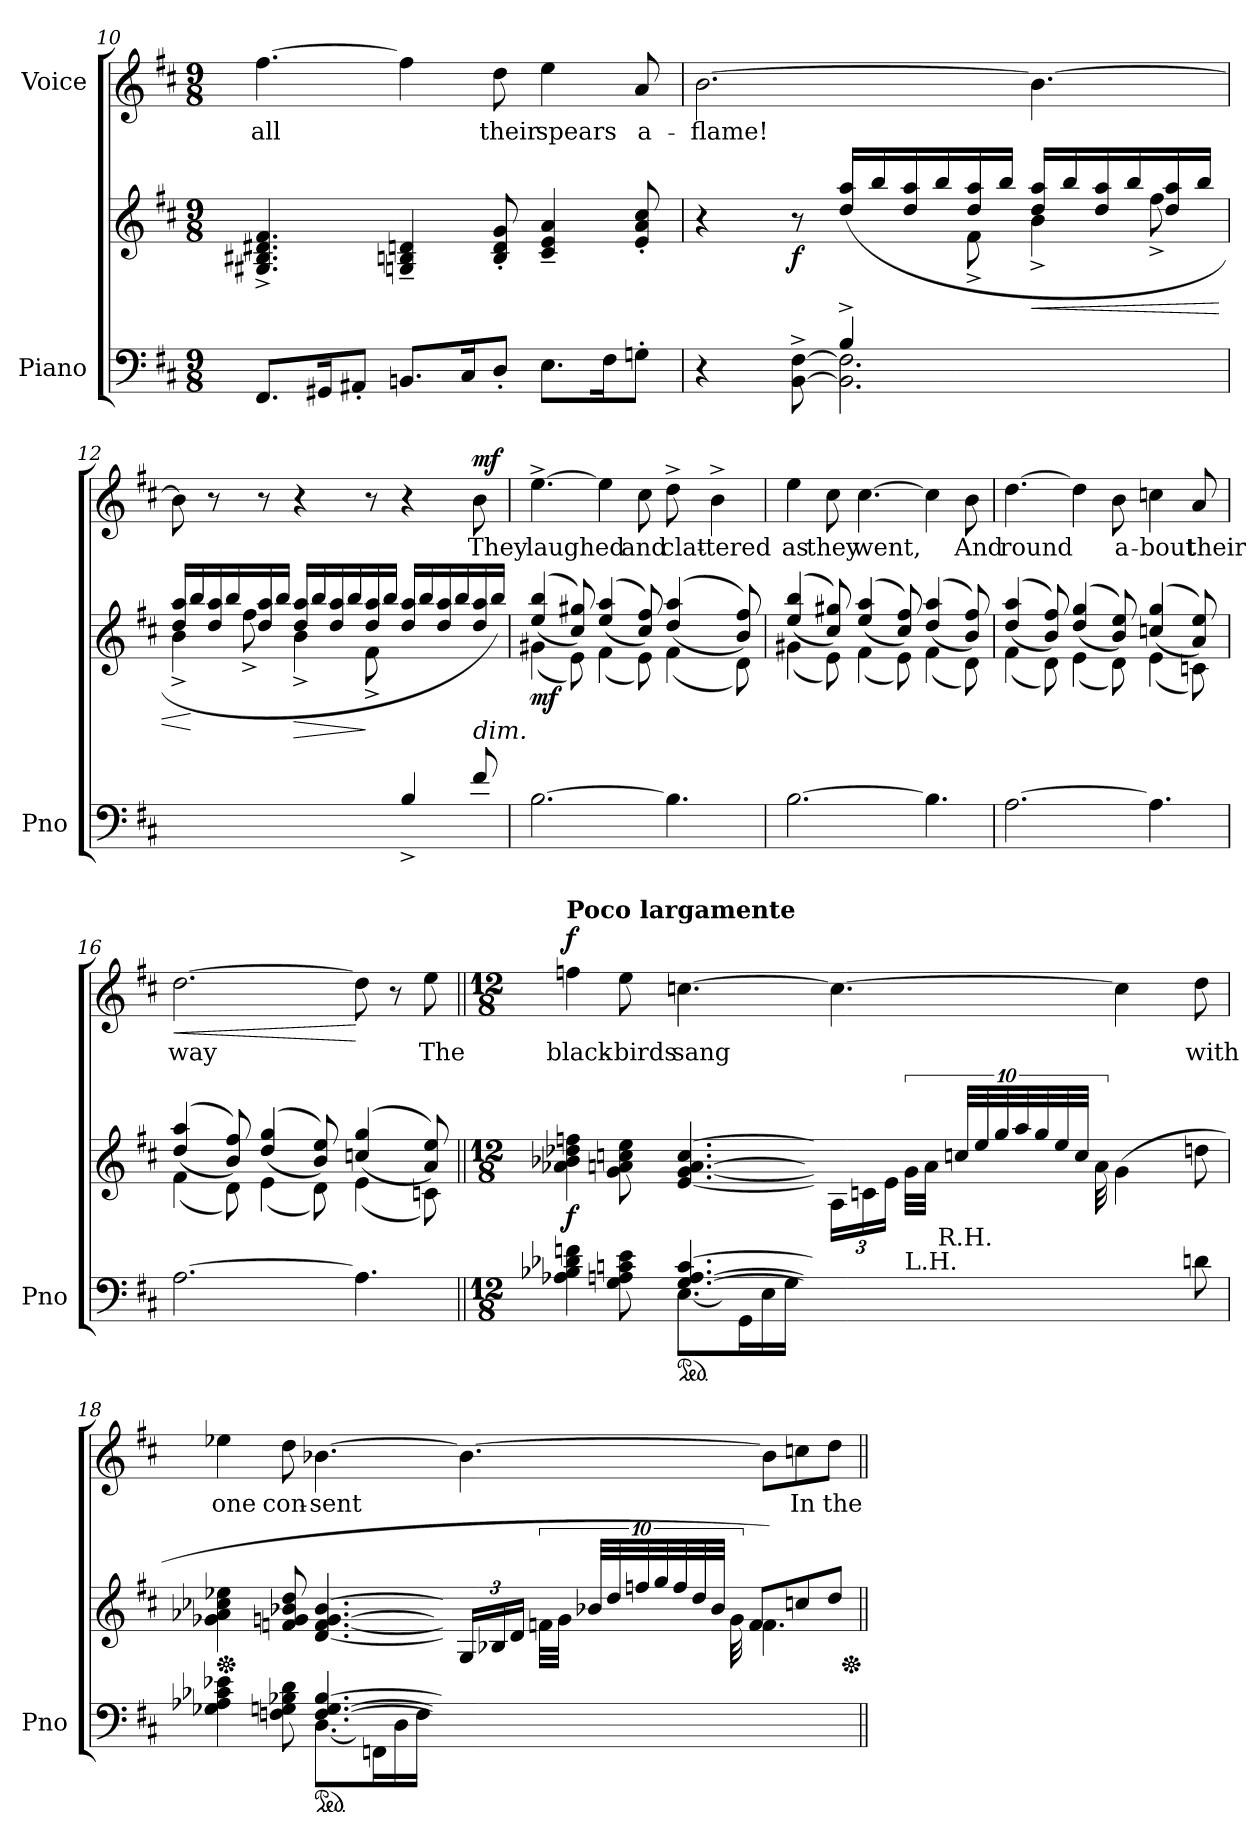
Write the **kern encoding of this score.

**kern	**kern	**dynam	**kern	**text	**dynam
*part2	*part2	*part2	*part1	*part1	*part1
*staff3	*staff2	*staff2/3	*staff1	*staff1	*staff1
*I"Piano	*	*	*I"Voice	*	*
*I'Pno	*	*	*	*	*
!!LO:PB:g=z
*clefF4	*clefG2	*	*clefG2	*	*
*k[f#c#]	*k[f#c#]	*	*k[f#c#]	*	*
*M9/8	*M9/8	*	*M9/8	*	*
=10	=10	=10	=10	=10	=10
!	!	!	!	!LO:LY:b	!
8.FF#/L	4.G#X/^ 4.B#X/^ 4.d#X/^ 4.f#/^	.	[4.ff#\	all	.
16GG#X/K	.	.	.	.	.
8AA#X'/J	.	.	.	.	.
8.BBn/L	4Gn/~ 4Bn/~ 4dn/~	.	4ff#\]	.	.
16C#/K	.	.	.	.	.
!	!	!	!	!LO:LY:b	!
8D'/J	8B/' 8d/' 8g/'	.	8dd\	their	.
!	!	!	!	!LO:LY:b	!
8.E\L	4c#/~ 4e/~ 4a/~	.	4ee\	spears	.
16F#\K	.	.	.	.	.
!	!	!	!	!LO:LY:b	!
8Gn'\J	8e/' 8a/' 8cc#/'	.	8a/	a-	.
=11	=11	=11	=11	=11	=11
*^	*^	*	*	*	*
!	!	!	!	!	!	!LO:LY:b	!
4r	4.ryy	4r	8ryy	.	[2.b\	-flame!	.
!	!	!	!	!LO:DY:b	!	!	!
*	*	*v	*v	*	*	*	*
[8BB\^ [8F#\^	.	8r	f	.	.	.
4B^/	2.BB\] 2.F#\]	(>16dd/ 16aa/LL	.	.	.	.
.	.	16bb/	.	.	.	.
.	.	16dd/ 16aa/	.	.	.	.
.	.	16bb/	.	.	.	.
*	*	*^	*	*	*	*
2ryy	.	16dd/ 16aa/	8f#^\	.	.	.	.
.	.	16bb/JJ	.	.	.	.	.
!	!	!	!	!LO:HP:b	!	!	!
.	.	16dd/ 16aa/LL	4b^\	<	4.b\_	.	.
.	.	16bb/	.	.	.	.	.
.	.	16dd/ 16aa/	.	.	.	.	.
.	.	16bb/	.	.	.	.	.
.	.	16dd/ 16aa/	8ff#^\	.	.	.	.
.	.	16bb/JJ	.	.	.	.	.
*v	*v	*	*	*	*	*	*
=12	=12	=12	=12	=12	=12	=12
2.ryy	16dd/ 16aa/LL	4b^\	.	8b\]	.	.
.	16bb/	.	[	.	.	.
.	16dd/ 16aa/	.	.	8r	.	.
.	16bb/	.	.	.	.	.
.	16dd/ 16aa/	8ff#^\	.	8r	.	.
.	16bb/JJ	.	.	.	.	.
!	!	!	!LO:HP:b	!	!	!
.	16dd/ 16aa/LL	4b^\	>	4r	.	.
.	16bb/	.	.	.	.	.
.	16dd/ 16aa/	.	.	.	.	.
.	16bb/	.	.	.	.	.
.	16dd/ 16aa/	8f#^\	]	8r	.	.
.	16bb/JJ	.	.	.	.	.
4B^/	16dd/ 16aa/LL	4.ryy	.	4r	.	.
.	16bb/	.	.	.	.	.
.	16dd/ 16aa/	.	.	.	.	.
.	16bb/	.	.	.	.	.
!LO:TX:a:i:t=dim.	!	!	!	!	!	!
!	!	!	!	!	!LO:LY:b	!LO:DY:a
8f#/	16dd/ 16aa/	.	.	8b\	They	mf
.	16bb/JJ)	.	.	.	.	.
!!LO:LB:g=z
=13	=13	=13	=13	=13	=13	=13
!	!	!	!LO:DY:b	!	!LO:LY:b	!
[2.B\	(>(>4ee/ 4bb/	(<4g#X\	mf	[4.ee^\	laughed	.
.	8cc#/ 8gg#X/))	8e\)	.	.	.	.
.	(>(>4ee/ 4aa/	(<4f#\	.	4ee\]	.	.
!	!	!	!	!	!LO:LY:b	!
.	8cc#/ 8ff#/))	8e\)	.	8cc#\	and	.
!	!	!	!	!	!LO:LY:b	!
4.B\]	(>(>4dd/ 4aa/	(<4f#\	.	8dd^\	clat-	.
!	!	!	!	!	!LO:LY:b	!
.	.	.	.	4b^\	-tered	.
.	8b/ 8ff#/))	8d\)	.	.	.	.
=14	=14	=14	=14	=14	=14	=14
!	!	!	!	!	!LO:LY:b	!
[2.B\	(>(>4ee/ 4bb/	(<4g#X\	.	4ee\	as	.
!	!	!	!	!	!LO:LY:b	!
.	8cc#/ 8gg#X/))	8e\)	.	8cc#\	they	.
!	!	!	!	!	!LO:LY:b	!
.	(>(>4ee/ 4aa/	(<4f#\	.	[4.cc#\	went,	.
.	8cc#/ 8ff#/))	8e\)	.	.	.	.
4.B\]	(>(>4dd/ 4aa/	(<4f#\	.	4cc#\]	.	.
!	!	!	!	!	!LO:LY:b	!
.	8b/ 8ff#/))	8d\)	.	8b\	And	.
=15	=15	=15	=15	=15	=15	=15
!	!	!	!	!	!LO:LY:b	!
[2.A\	(>(>4dd/ 4aa/	(<4f#\	.	[4.dd\	round	.
.	8b/ 8ff#/))	8d\)	.	.	.	.
.	(>(>4dd/ 4gg/	(<4e\	.	4dd\]	.	.
!	!	!	!	!	!LO:LY:b	!
.	8b/ 8ee/))	8d\)	.	8b\	a-	.
!	!	!	!	!	!LO:LY:b	!
4.A\]	(>(>4ccn/ 4gg/	(<4e\	.	4ccn\	-bout	.
!	!	!	!	!	!LO:LY:b	!
.	8a/ 8ee/))	8cn\)	.	8a/	their	.
!!LO:LB:g=z
=16	=16	=16	=16	=16	=16	=16
!	!	!	!	!	!LO:LY:b	!LO:HP:b
[2.A\	(>(>4dd/ 4aa/	(<4f#\	.	[2.dd\	way	<
.	8b/ 8ff#/))	8d\)	.	.	.	.
.	(>(>4dd/ 4gg/	(<4e\	.	.	.	.
.	8b/ 8ee/))	8d\)	.	.	.	.
4.A\]	(>(>4ccn/ 4gg/	(<4e\	.	8dd\]	.	[
.	.	.	.	8r	.	.
!	!	!	!	!	!LO:LY:b	!
.	8a/ 8ee/))	8cn\)	.	8ee\	The	.
=17||	=17||	=17||	=17||	=17||	=17||	=17||
*M12/8	*M12/8	*	*	*M12/8	*	*
*^	*	*	*	*	*	*
!	!	!	!	!	!LO:TX:a:B:t=Poco largamente	!	!
!	!	!	!	!LO:DY:b	!	!LO:LY:b	!LO:DY:a
*^	*^	*	*	*	*	*	*
4A-X\ 4B-X\ 4d-X\ 4fn\	4.ryy	2..ryy	5%4ryy	4a-X\ 4b-X\ 4dd-X\ 4ffn\	2.ryy	f	4ffn\	black-	f
!	!	!	!	!	!	!	!	!LO:LY:b	!
8G\ 8An\ 8cn\ 8e\	.	.	.	8g\ 8an\ 8ccn\ 8ee\	.	.	8ee\	-birds	.
*ped	*	*	*	*	*	*	*	*	*
!	!	!	!	!	!	!	!	!LO:LY:b	!
[4.G/ [4.A/ [4.c/	[8.E\L	.	.	[4.e/ [4.g/ [4.a/ [4.cc/	.	.	[4.ccn\	sang	.
.	8qE\yy]	.	.	.	.	.	.	.	.
.	(<16GG\L	.	.	.	.	.	.	.	.
.	16E\	.	.	.	.	.	.	.	.
.	16G\JJ	.	.	.	.	.	.	.	.
8qG/yy] 8qA/yy] 8qc/yy]	.	.	.	8qe/yy] 8qg/yy] 8qa/yy] 8qcc/yy]	.	.	.	.	.
*	*	*	*	*	*Xbrackettup	*	*	*	*
2.ryy	4rGGGGyy	.	.	2ryy	24A\LL	.	4.cc\_	.	.
.	.	.	.	.	24c\	.	.	.	.
.	.	.	10ryy	.	.	.	.	.	.
.	.	.	.	.	24e\JJ	.	.	.	.
*	*	*	*	*	*brackettup	*	*	*	*
!	!	!LO:TX:a:t=L.H.	!	!	!	!	!	!	!
.	.	2ryy	.	.	40g\LL	.	.	.	.
.	.	.	40ryy	.	40a\JJ	.	.	.	.
!	!	!	!LO:TX:a:t=R.H.	!	!	!	!	!	!
.	.	.	5%2ryy	.	40ccn/LL	.	.	.	.
.	.	.	.	.	40ee/	.	.	.	.
.	.	.	.	.	40gg/	.	.	.	.
.	4.ryy	.	.	.	40aa/	.	.	.	.
.	.	.	.	.	40gg/	.	.	.	.
.	.	.	.	.	40ee/	.	.	.	.
.	.	.	.	.	40cc/JJ	.	.	.	.
.	.	.	.	.	40a\	.	.	.	.
.	.	.	.	.	(4g\	.	4cc\]	.	.
.	.	.	.	4ryy	.	.	.	.	.
.	.	.	10..ryy	.	.	.	.	.	.
!	!	!	!	!	!	!	!	!LO:LY:b	!
.	8dn\	8ryy	.	.	8ddn\	.	8dd\	with	.
*	*v	*v	*v	*	*	*	*	*	*
*	*	*v	*v	*	*	*	*
!!LO:LB:g=z
=18	=18	=18	=18	=18	=18	=18
*	*	*Xped	*	*	*	*
*^	*	*^	*	*	*	*
*	*	*^	*	*^	*	*	*	*
!	!	!	!	!	!	!	!	!	!LO:LY:b	!
*	*v	*v	*v	*	*	*	*	*	*	*
4G-X\ 4A-X\ 4c-X\ 4e-X\	4.rBByy	4g-X\ 4a-X\ 4cc-X\ 4ee-X\	2.ryy	8ryy	.	4ee-X\	one	.
!	!	!	!	!	!	!	!LO:LY:b	!
*	*	*	*v	*v	*	*	*	*
8Fn\ 8Gn\ 8B-X\ 8d\	.	8fn/ 8gn/ 8b-X/ 8dd/	.	.	8dd\	con-	.
*ped	*	*	*	*	*	*	*
!	!	!	!	!	!	!LO:LY:b	!
[4.F/ [4.G/ [4.B-/	[8.D\L	[4.d/ [4.f/ [4.g/ [4.b-/	.	.	[4.b-X\	-sent	.
.	8qD\yy]	.	.	.	.	.	.
.	16FFn\L	.	.	.	.	.	.
.	16D\	.	.	.	.	.	.
.	16F\JJ	.	.	.	.	.	.
8qF/yy] 8qG/yy] 8qB-/yy]	.	8qd/yy] 8qf/yy] 8qg/yy] 8qb-/yy]	.	.	.	.	.
*	*	*	*Xbrackettup	*	*	*	*
4.ryy	4rGGGGyy	2ryy	24G/LL	.	4.b-\_	.	.
.	.	.	24B-X/	.	.	.	.
.	.	.	24d/JJ	.	.	.	.
*	*	*	*brackettup	*	*	*	*
.	.	.	40fn\LL	.	.	.	.
.	.	.	40g\JJ	.	.	.	.
.	.	.	40b-X/LL	.	.	.	.
.	.	.	40dd/	.	.	.	.
.	.	.	40ffn/	.	.	.	.
.	8ryy	.	40gg/	.	.	.	.
.	.	.	40ff/	.	.	.	.
.	.	.	40dd/	.	.	.	.
.	.	.	40b-/JJ	.	.	.	.
.	.	.	40g\	.	.	.	.
*	*	*	*^	*	*	*	*
!	!	!	!	!LO:N:head=solid	!	!	!	!
4.ryy	4.ryy	.	4.f\)	8f/L	.	8b-\L]	.	.
!	!	!	!	!	!	!	!LO:LY:b	!
.	.	4rffyy	.	8ccn/	.	8ccn\	In	.
!	!	!	!	!	!	!	!LO:LY:b	!
.	.	.	.	8dd/J	.	8dd\J	the	.
*v	*v	*	*	*	*	*	*	*
*	*Xped	*	*	*	*	*	*
*	*v	*v	*v	*	*	*	*
=||	=||	=||	=||	=||	=||
*-	*-	*-	*-	*-	*-
